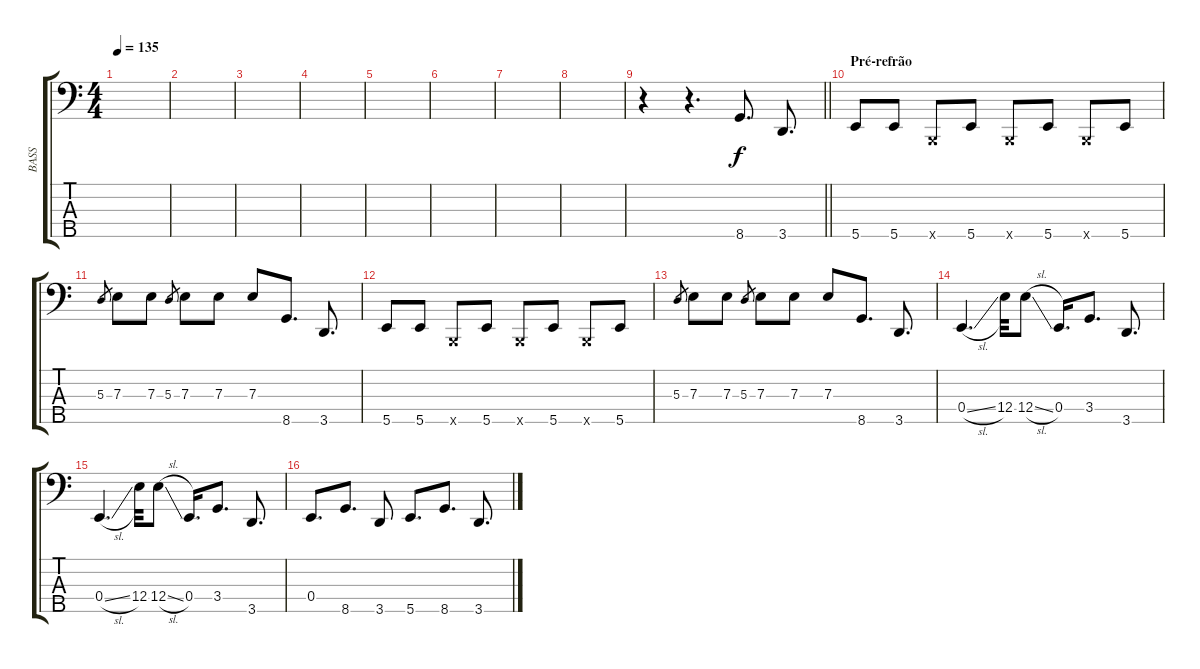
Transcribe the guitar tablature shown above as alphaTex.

\track ("BASS" "BASS") {instrument electricbassfinger}
\staff {score tabs}
\tuning (G2 D2 A1 E1 B0) {hide}
\ts (4 4)
\tempo 135
\clef f4
\ks c
|
|
|
|
|
|
|
|
\barLineRight lightlight
r.4 r.4{d} 8.5.8{d} 3.5.8{d} |
\section ("" "Pré-refrão")
5.5.8 5.5.8 0.5{x}.8 5.5.8 0.5{x}.8 5.5.8 0.5{x}.8 5.5.8 |
5.3.8{gr} 7.3.8 7.3.8 5.3.8{gr} 7.3.8 7.3.8 7.3.8 8.5.8{d} 3.5.8{d} |
5.5.8 5.5.8 0.5{x}.8 5.5.8 0.5{x}.8 5.5.8 0.5{x}.8 5.5.8 |
5.3.8{gr} 7.3.8 7.3.8 5.3.8{gr} 7.3.8 7.3.8 7.3.8 8.5.8{d} 3.5.8{d} |
0.4{sl}.4{d} 12.4.32 12.4{sl}.8 0.4.16{d} 3.4.8{d} 3.5.8{d} |
0.4{sl}.4{d} 12.4.32 12.4{sl}.8 0.4.16{d} 3.4.8{d} 3.5.8{d} |
0.4.8{d} 8.5.8{d} 3.5.8 5.5.8{d} 8.5.8{d} 3.5.8{d}
